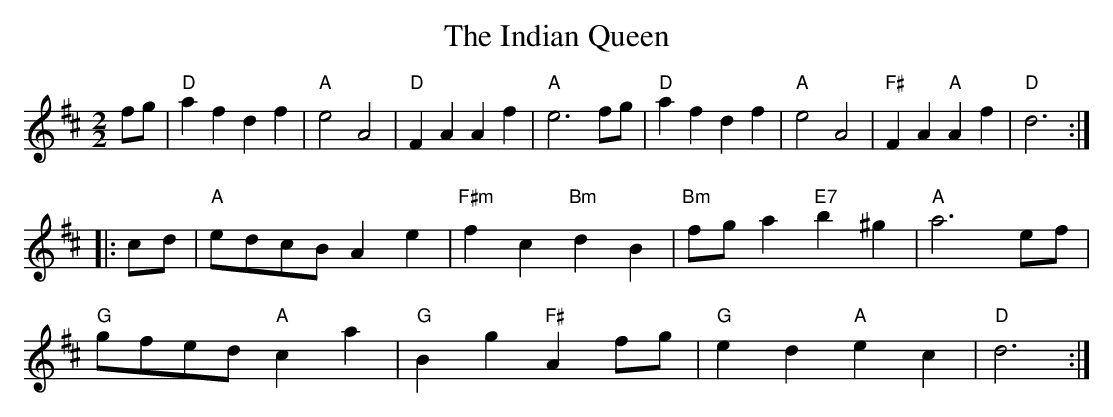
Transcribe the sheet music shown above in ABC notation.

X:1
T:The Indian Queen
M:2/2
L:1/8
K:D
fg | "D"a2f2 d2f2 | "A"e4 A4 | "D"F2A2 A2f2 | "A"e6 fg |\
"D"a2f2 d2f2 | "A"e4 A4 |"F#"F2A2 "A"A2f2 | "D"d6 :|
|: cd | "A"edcB A2e2 | "F#m"f2c2 "Bm"d2B2 |\
"Bm"fga2 "E7"b2^g2 | "A"a6 ef |
"G"gfed "A"c2a2 | "G"B2g2 "F#"A2fg | "G"e2d2 "A"e2c2 | "D"d6 :|
